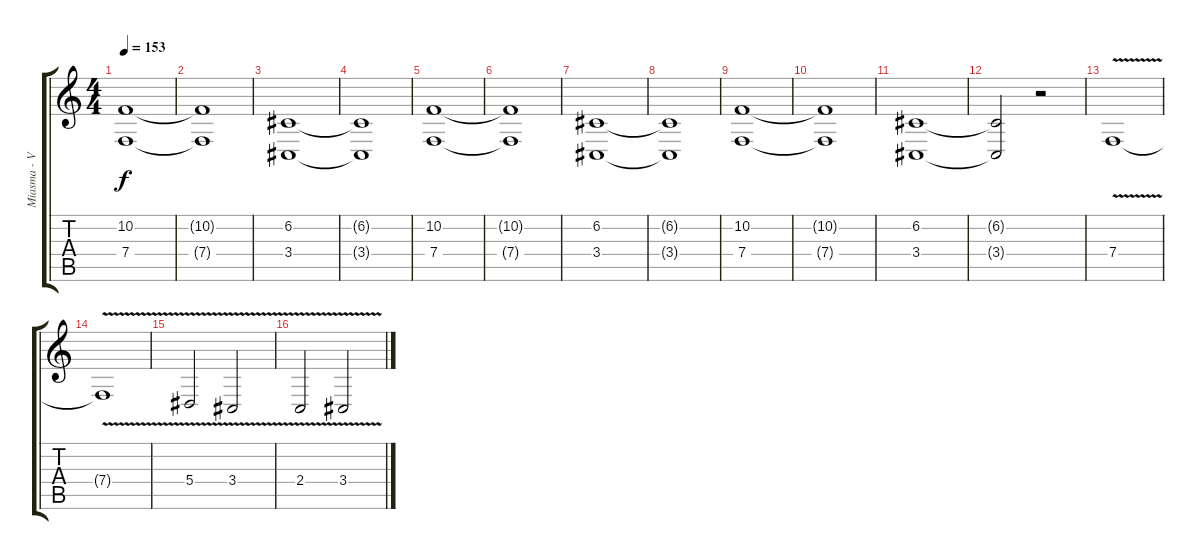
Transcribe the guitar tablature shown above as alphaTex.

\track ("Miasma - Viola (Viola)" "Miasma - V") {instrument viola}
\staff {score tabs}
\tuning (C4 G3 Eb3 Bb2 F2 C2) {hide}
\ts (4 4)
\tempo 153
\clef g2
\ks c
(10.2 7.4).1{dy f} |
(10.2{t} 7.4{t}).1 |
(6.2 3.4).1 |
(6.2{t} 3.4{t}).1 |
(10.2 7.4).1 |
(10.2{t} 7.4{t}).1 |
(6.2 3.4).1 |
(6.2{t} 3.4{t}).1 |
(10.2 7.4).1 |
(10.2{t} 7.4{t}).1 |
(6.2 3.4).1 |
(6.2{t} 3.4{t}).2 r.2 |
7.4{v}.1 |
7.4{t}.1 |
5.4{v}.2 3.4{v}.2 |
2.4{v}.2 3.4{v}.2
